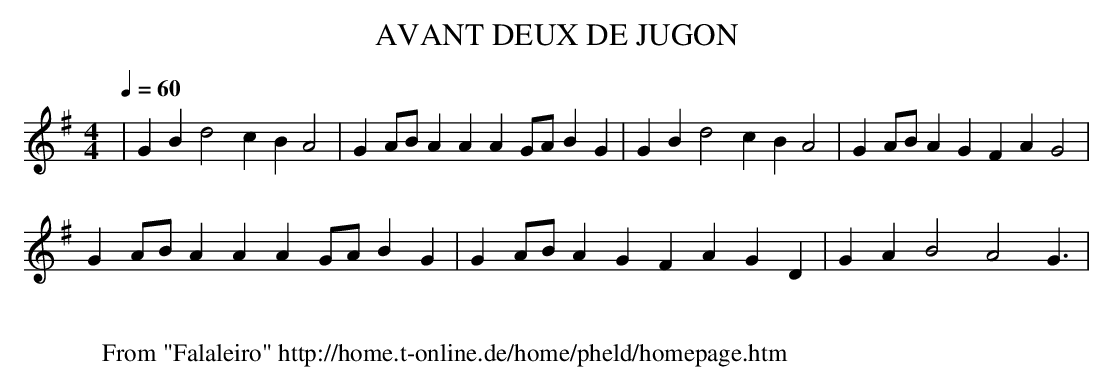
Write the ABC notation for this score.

X:1
T:AVANT DEUX DE JUGON
M:4/4
L:1/4
Q:1/4=60
K:G
|GBd2 cBA2|GA/2B/2AA AG/2A/2BG|GBd2 cBA2|GA/2B/2AG FAG2|
GA/2B/2AA AG/2A/2BG|GA/2B/2AG FAGD|GAB2 A2G3/2|
W:
W: From "Falaleiro" http://home.t-online.de/home/pheld/homepage.htm
